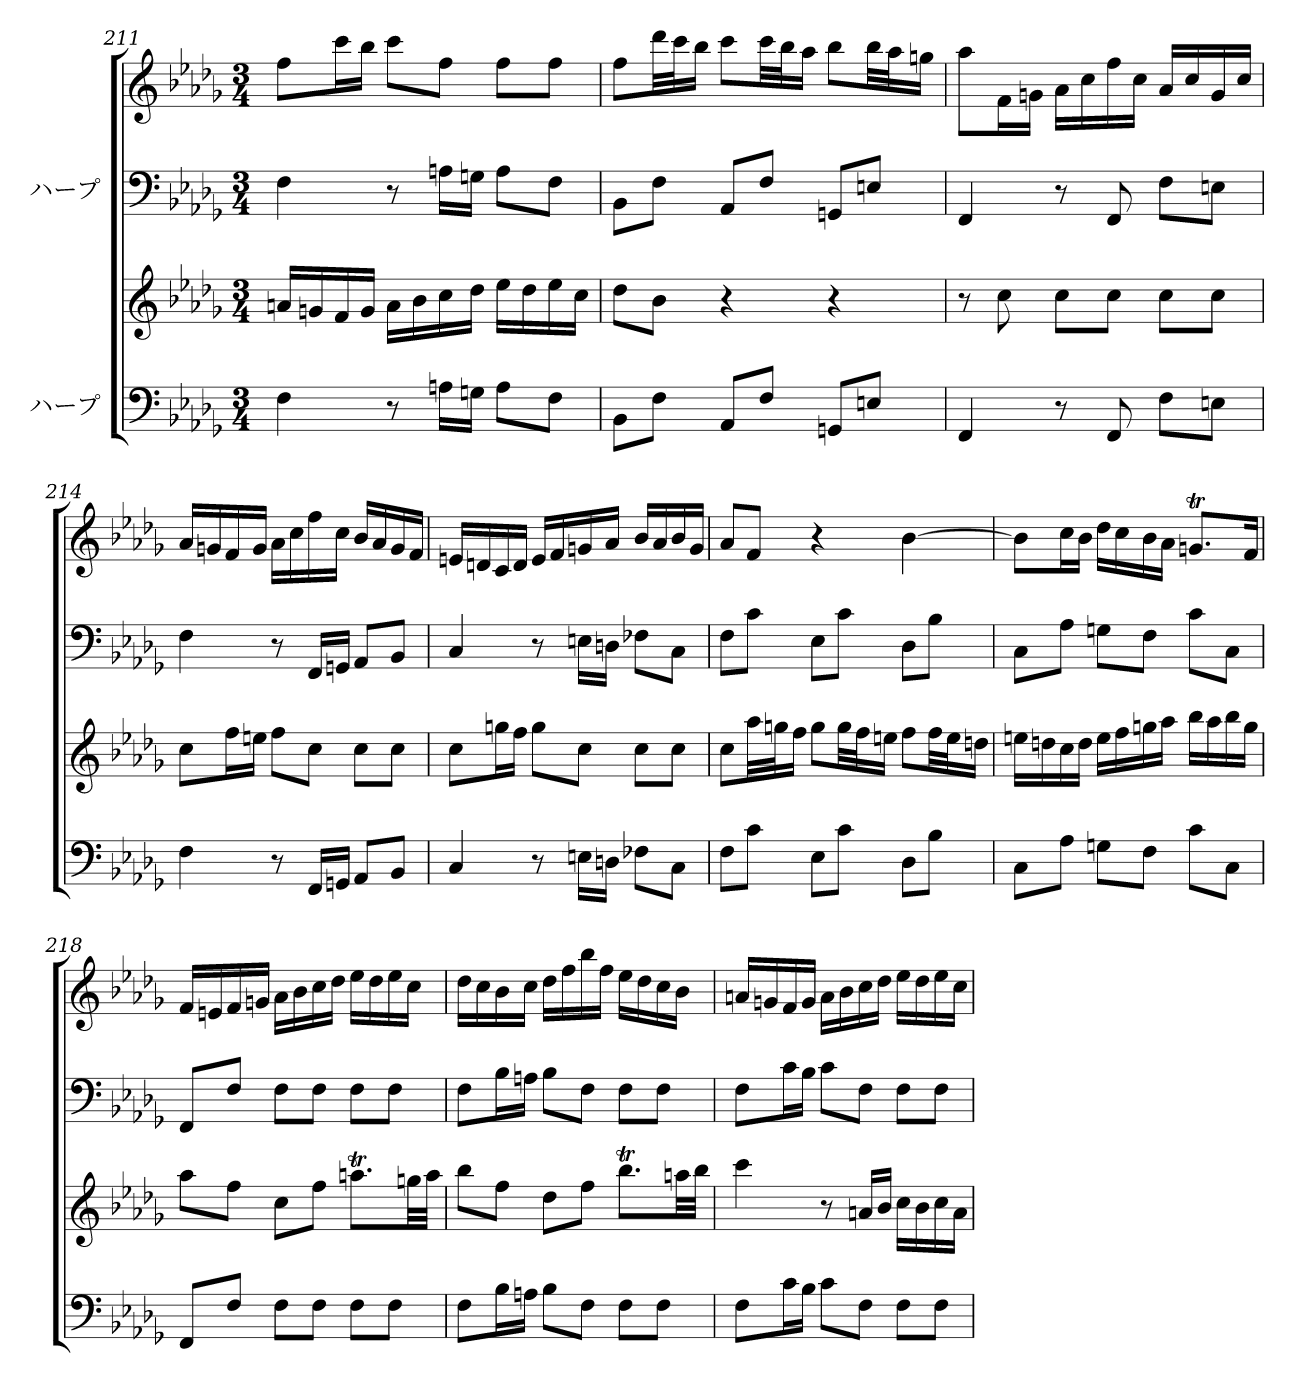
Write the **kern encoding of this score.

**kern	**kern	**kern	**kern
*part2	*part2	*part1	*part1
*staff4	*staff3	*staff2	*staff1
*I"ハープ	*	*I"ハープ	*
*clefF4	*clefG2	*clefF4	*clefG2
*k[b-e-a-d-g-]	*k[b-e-a-d-g-]	*k[b-e-a-d-g-]	*k[b-e-a-d-g-]
*M3/4	*M3/4	*M3/4	*M3/4
=211	=211	=211	=211
4F\	16an/LL	4F\	8ff\L
.	16gn/	.	.
.	16f/	.	16ccc\L
.	16g/JJ	.	16bb-\JJ
8r	16a\LL	8r	8ccc\L
.	16b-\	.	.
16An\LL	16cc\	16An\LL	8ff\J
16Gn\JJ	16dd-\JJ	16Gn\JJ	.
8A\L	16ee-\LL	8A\L	8ff\L
.	16dd-\	.	.
8F\J	16ee-\	8F\J	8ff\J
.	16cc\JJ	.	.
!!LO:LB:g=z
=212	=212	=212	=212
8BB-\L	8dd-\L	8BB-\L	8ff\L
8F\J	8b-\J	8F\J	32ddd-\LL
.	.	.	32ccc\J
.	.	.	16bb-\JJ
8AA-/L	4r	8AA-/L	8ccc\L
8F/J	.	8F/J	32ccc\LL
.	.	.	32bb-\J
.	.	.	16aa-\JJ
8GGn/L	4r	8GGn/L	8bb-\L
8En/J	.	8En/J	32bb-\LL
.	.	.	32aa-\J
.	.	.	16ggn\JJ
=213	=213	=213	=213
4FF/	8r	4FF/	8aa-\L
.	8cc\	.	16f\L
.	.	.	16gn\JJ
8r	8cc\L	8r	16a-\LL
.	.	.	16cc\
8FF/	8cc\J	8FF/	16ff\
.	.	.	16cc\JJ
8F\L	8cc\L	8F\L	16a-/LL
.	.	.	16cc/
8En\J	8cc\J	8En\J	16g/
.	.	.	16cc/JJ
=214	=214	=214	=214
4F\	8cc\L	4F\	16a-/LL
.	.	.	16gn/
.	16ff\L	.	16f/
.	16een\JJ	.	16g/JJ
8r	8ff\L	8r	16a-\LL
.	.	.	16cc\
16FF/LL	8cc\J	16FF/LL	16ff\
16GGn/JJ	.	16GGn/JJ	16cc\JJ
8AA-/L	8cc\L	8AA-/L	16b-/LL
.	.	.	16a-/
8BB-/J	8cc\J	8BB-/J	16g/
.	.	.	16f/JJ
!!LO:LB:g=z
=215	=215	=215	=215
4C/	8cc\L	4C/	16en/LL
.	.	.	16dn/
.	16ggn\L	.	16c/
.	16ff\JJ	.	16d/JJ
8r	8gg\L	8r	16e/LL
.	.	.	16f/
16En\LL	8cc\J	16En\LL	16gn/
16Dn\JJ	.	16Dn\JJ	16a-/JJ
8F-X\L	8cc\L	8F-X\L	16b-/LL
.	.	.	16a-/
8C\J	8cc\J	8C\J	16b-/
.	.	.	16g/JJ
=216	=216	=216	=216
8F\L	8cc\L	8F\L	8a-/L
8c\J	32aa-\LL	8c\J	8f/J
.	32ggn\J	.	.
.	16ff\JJ	.	.
8E-\L	8gg\L	8E-\L	4r
8c\J	32gg\LL	8c\J	.
.	32ff\J	.	.
.	16een\JJ	.	.
8D-\L	8ff\L	8D-\L	[4b-\
8B-\J	32ff\LL	8B-\J	.
.	32ee\J	.	.
.	16ddn\JJ	.	.
=217	=217	=217	=217
8C\L	16een\LL	8C\L	8b-\L]
.	16ddn\	.	.
8A-\J	16cc\	8A-\J	16cc\L
.	16dd\JJ	.	16b-\JJ
8Gn\L	16ee\LL	8Gn\L	16dd-\LL
.	16ff\	.	16cc\
8F\J	16ggn\	8F\J	16b-\
.	16aa-\JJ	.	16a-\JJ
8c\L	16bb-\LL	8c\L	8.gnt/L
.	16aa-\	.	.
8C\J	16bb-\	8C\J	.
.	16gg\JJ	.	16f/Jk
!!LO:PB:g=z
=218	=218	=218	=218
8FF/L	8aa-\L	8FF/L	16f/LL
.	.	.	16en/
8F/J	8ff\J	8F/J	16f/
.	.	.	16gn/JJ
8F\L	8cc\L	8F\L	16a-\LL
.	.	.	16b-\
8F\J	8ff\J	8F\J	16cc\
.	.	.	16dd-\JJ
8F\L	8.aant\L	8F\L	16ee-\LL
.	.	.	16dd-\
8F\J	.	8F\J	16ee-\
.	32ggn\LL	.	16cc\JJ
.	32aa\JJJ	.	.
=219	=219	=219	=219
8F\L	8bb-\L	8F\L	16dd-\LL
.	.	.	16cc\
16B-\L	8ff\J	16B-\L	16b-\
16An\JJ	.	16An\JJ	16cc\JJ
8B-\L	8dd-\L	8B-\L	16dd-\LL
.	.	.	16ff\
8F\J	8ff\J	8F\J	16bb-\
.	.	.	16ff\JJ
8F\L	8.bb-T\L	8F\L	16ee-\LL
.	.	.	16dd-\
8F\J	.	8F\J	16cc\
.	32aan\LL	.	16b-\JJ
.	32bb-\JJJ	.	.
=220	=220	=220	=220
8F\L	4ccc\	8F\L	16an/LL
.	.	.	16gn/
16c\L	.	16c\L	16f/
16B-\JJ	.	16B-\JJ	16g/JJ
8c\L	8r	8c\L	16a\LL
.	.	.	16b-\
8F\J	16an/LL	8F\J	16cc\
.	16b-/JJ	.	16dd-\JJ
8F\L	16cc\LL	8F\L	16ee-\LL
.	16b-\	.	16dd-\
8F\J	16cc\	8F\J	16ee-\
.	16a\JJ	.	16cc\JJ
=	=	=	=
*-	*-	*-	*-
